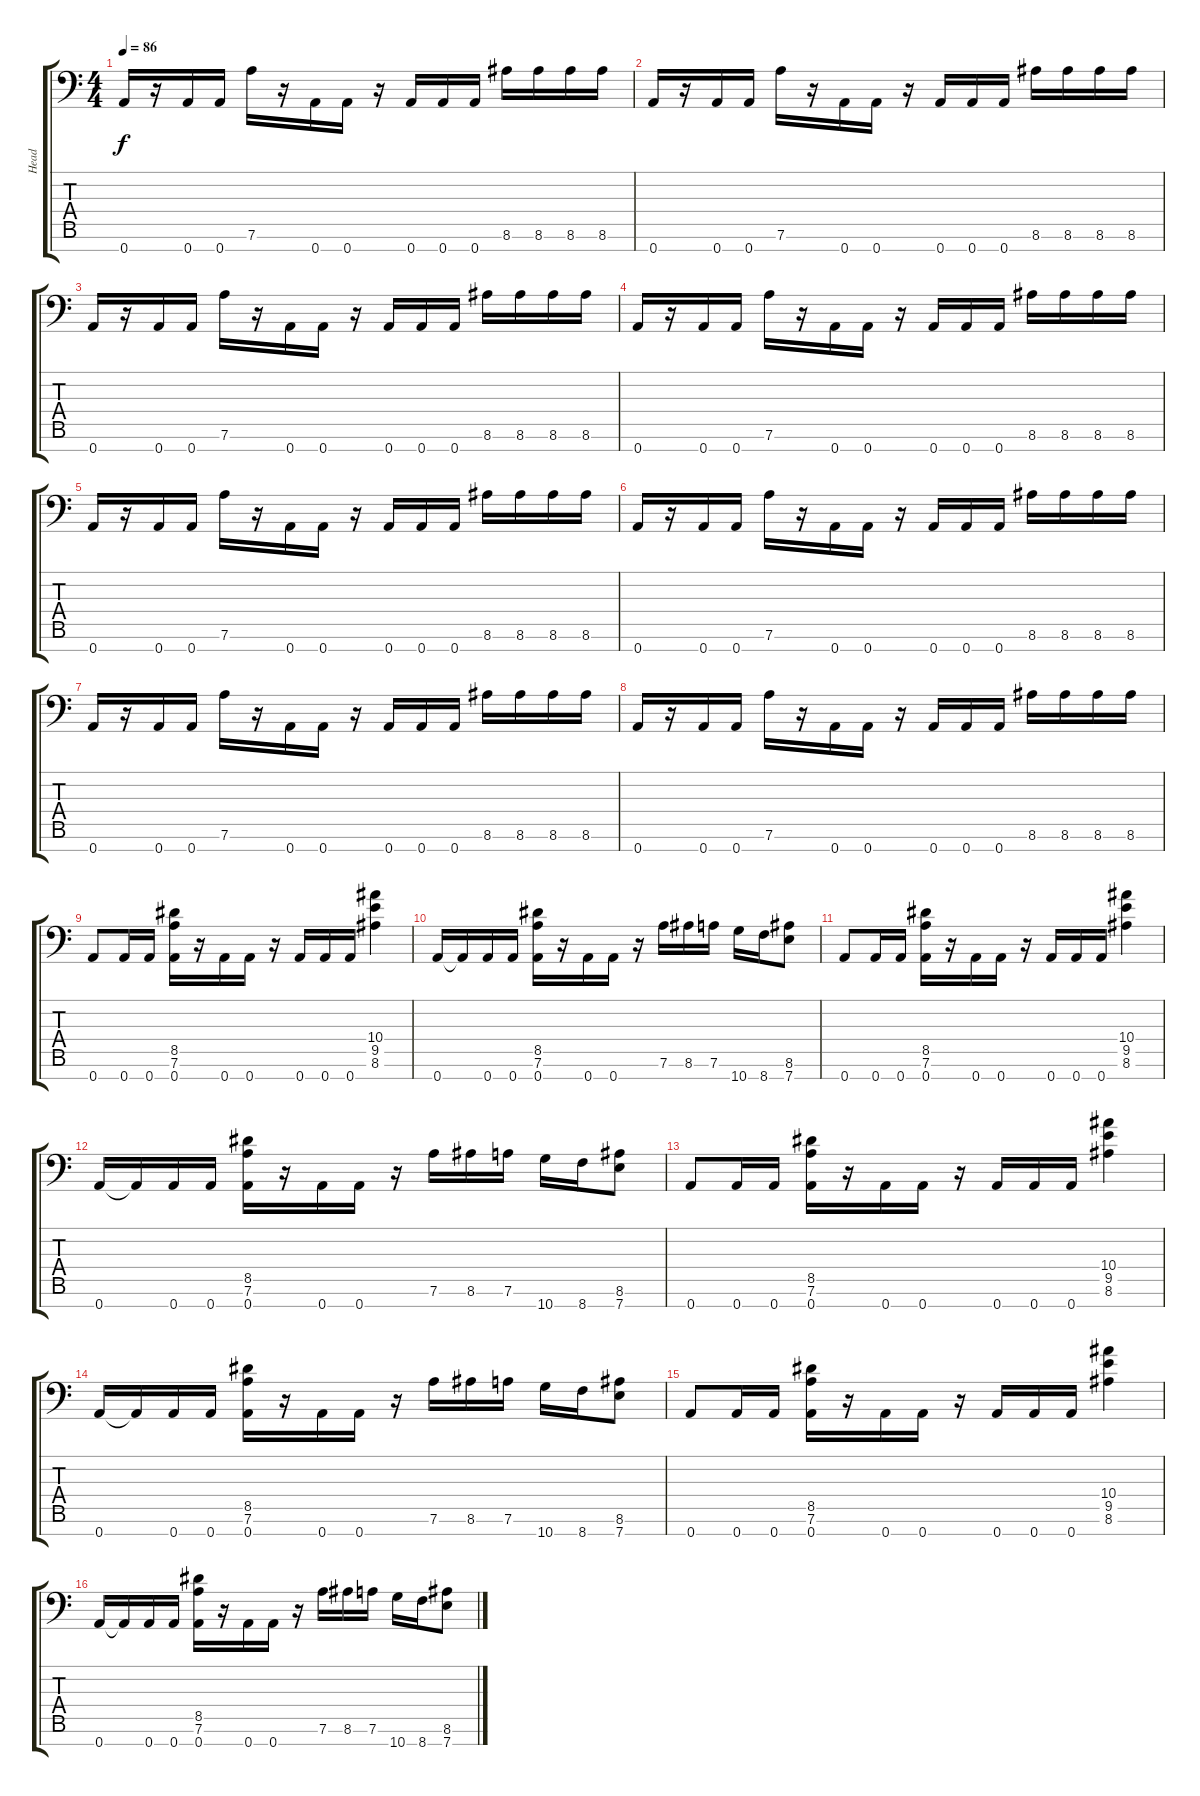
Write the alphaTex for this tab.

\track ("Head" "Head") {instrument distortionguitar}
\staff {score tabs}
\tuning (D4 A3 F3 C3 G2 D2 A1) {hide}
\ts (4 4)
\tempo 86
\clef f4
\ks c
0.7.16{dy f} r.16 0.7.16 0.7.16 7.6.16 r.16 0.7.16 0.7.16 r.16 0.7.16 0.7.16 0.7.16 8.6.16 8.6.16 8.6.16 8.6.16 |
0.7.16 r.16 0.7.16 0.7.16 7.6.16 r.16 0.7.16 0.7.16 r.16 0.7.16 0.7.16 0.7.16 8.6.16 8.6.16 8.6.16 8.6.16 |
0.7.16 r.16 0.7.16 0.7.16 7.6.16 r.16 0.7.16 0.7.16 r.16 0.7.16 0.7.16 0.7.16 8.6.16 8.6.16 8.6.16 8.6.16 |
0.7.16 r.16 0.7.16 0.7.16 7.6.16 r.16 0.7.16 0.7.16 r.16 0.7.16 0.7.16 0.7.16 8.6.16 8.6.16 8.6.16 8.6.16 |
0.7.16 r.16 0.7.16 0.7.16 7.6.16 r.16 0.7.16 0.7.16 r.16 0.7.16 0.7.16 0.7.16 8.6.16 8.6.16 8.6.16 8.6.16 |
0.7.16 r.16 0.7.16 0.7.16 7.6.16 r.16 0.7.16 0.7.16 r.16 0.7.16 0.7.16 0.7.16 8.6.16 8.6.16 8.6.16 8.6.16 |
0.7.16 r.16 0.7.16 0.7.16 7.6.16 r.16 0.7.16 0.7.16 r.16 0.7.16 0.7.16 0.7.16 8.6.16 8.6.16 8.6.16 8.6.16 |
0.7.16 r.16 0.7.16 0.7.16 7.6.16 r.16 0.7.16 0.7.16 r.16 0.7.16 0.7.16 0.7.16 8.6.16 8.6.16 8.6.16 8.6.16 |
0.7.8 0.7.16 0.7.16 (8.5 7.6 0.7).16 r.16 0.7.16 0.7.16 r.16 0.7.16 0.7.16 0.7.16 (10.4 9.5 8.6).4 |
0.7.16 0.7{t}.16 0.7.16 0.7.16 (8.5 7.6 0.7).16 r.16 0.7.16 0.7.16 r.16 7.6.16 8.6.16 7.6.16 10.7.16 8.7.16 (8.6 7.7).8 |
0.7.8 0.7.16 0.7.16 (8.5 7.6 0.7).16 r.16 0.7.16 0.7.16 r.16 0.7.16 0.7.16 0.7.16 (10.4 9.5 8.6).4 |
0.7.16 0.7{t}.16 0.7.16 0.7.16 (8.5 7.6 0.7).16 r.16 0.7.16 0.7.16 r.16 7.6.16 8.6.16 7.6.16 10.7.16 8.7.16 (8.6 7.7).8 |
0.7.8 0.7.16 0.7.16 (8.5 7.6 0.7).16 r.16 0.7.16 0.7.16 r.16 0.7.16 0.7.16 0.7.16 (10.4 9.5 8.6).4 |
0.7.16 0.7{t}.16 0.7.16 0.7.16 (8.5 7.6 0.7).16 r.16 0.7.16 0.7.16 r.16 7.6.16 8.6.16 7.6.16 10.7.16 8.7.16 (8.6 7.7).8 |
0.7.8 0.7.16 0.7.16 (8.5 7.6 0.7).16 r.16 0.7.16 0.7.16 r.16 0.7.16 0.7.16 0.7.16 (10.4 9.5 8.6).4 |
0.7.16 0.7{t}.16 0.7.16 0.7.16 (8.5 7.6 0.7).16 r.16 0.7.16 0.7.16 r.16 7.6.16 8.6.16 7.6.16 10.7.16 8.7.16 (8.6 7.7).8
